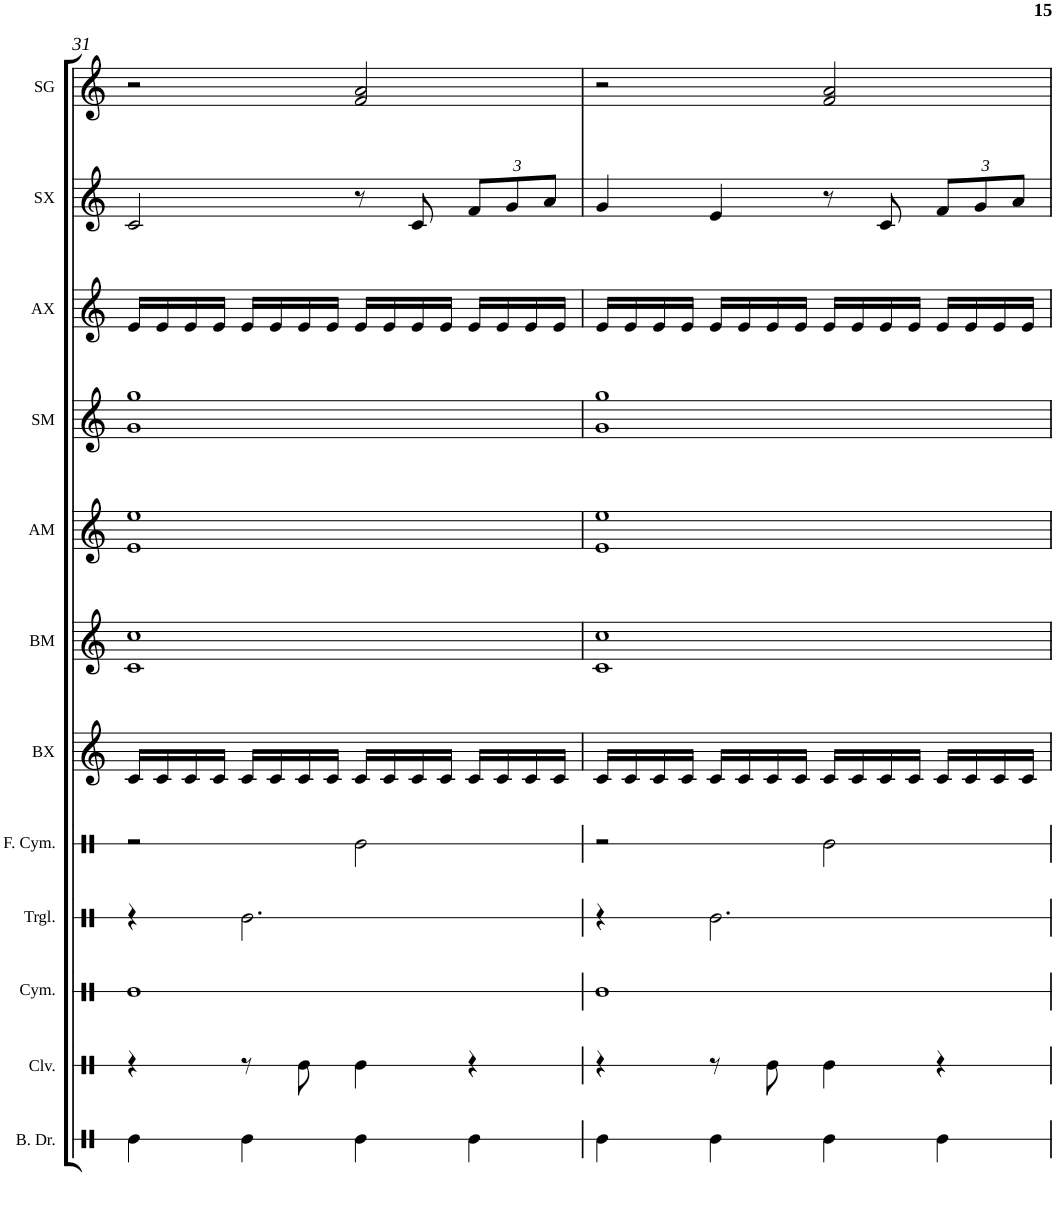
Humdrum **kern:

**kern	**kern	**kern	**kern	**kern	**kern	**kern	**kern	**kern	**kern	**kern	**kern
*part12	*part11	*part10	*part9	*part8	*part7	*part6	*part5	*part4	*part3	*part2	*part1
*staff12	*staff11	*staff10	*staff9	*staff8	*staff7	*staff6	*staff5	*staff4	*staff3	*staff2	*staff1
*I"Bass Drum	*I"Claves	*I"Cymbals	*I"Triangle	*I"Finger Cymbals	*I"Bass Xylophone	*I"Bass Metallophone	*I"Alto Metallophone	*I"Soprano Metallophone	*I"Alto Xylophone	*I"Soprano Xylophone	*I"Soprano Glockenspiel
*I'B. Dr.	*I'Clv.	*I'Cym.	*I'Trgl.	*I'F. Cym.	*I'BX	*I'BM	*I'AM	*I'SM	*I'AX	*I'SX	*I'SG
!!LO:PB:g=z
*clefX	*clefX	*clefX	*clefX	*clefX	*clefG2	*clefG2	*clefG2	*clefG2	*clefG2	*clefG2	*clefG2
*	*	*	*	*	*Trd7c12	*Trd7c12	*	*Trd-7c-12	*	*Trd-7c-12	*Trd-14c-24
*k[]	*k[]	*k[]	*k[]	*k[]	*k[]	*k[]	*k[]	*k[]	*k[]	*k[]	*k[]
*M4/4	*M4/4	*M4/4	*M4/4	*M4/4	*M4/4	*M4/4	*M4/4	*M4/4	*M4/4	*M4/4	*M4/4
=31	=31	=31	=31	=31	=31	=31	=31	=31	=31	=31	=31
4Re\	4r	1Re	4r	2r	16c/LL	1c 1cc	1e 1ee	1g 1gg	16e/LL	2c/	2r
.	.	.	.	.	16c/	.	.	.	16e/	.	.
.	.	.	.	.	16c/	.	.	.	16e/	.	.
.	.	.	.	.	16c/JJ	.	.	.	16e/JJ	.	.
4Re\	8r	.	2.Re\	.	16c/LL	.	.	.	16e/LL	.	.
.	.	.	.	.	16c/	.	.	.	16e/	.	.
.	8Re\	.	.	.	16c/	.	.	.	16e/	.	.
.	.	.	.	.	16c/JJ	.	.	.	16e/JJ	.	.
4Re\	4Re\	.	.	2Re\	16c/LL	.	.	.	16e/LL	8r	2f/ 2a/
.	.	.	.	.	16c/	.	.	.	16e/	.	.
.	.	.	.	.	16c/	.	.	.	16e/	8c/	.
.	.	.	.	.	16c/JJ	.	.	.	16e/JJ	.	.
*	*	*	*	*	*	*	*	*	*	*Xbrackettup	*
4Re\	4r	.	.	.	16c/LL	.	.	.	16e/LL	12f/L	.
.	.	.	.	.	16c/	.	.	.	16e/	.	.
.	.	.	.	.	.	.	.	.	.	12g/	.
.	.	.	.	.	16c/	.	.	.	16e/	.	.
.	.	.	.	.	.	.	.	.	.	12a/J	.
.	.	.	.	.	16c/JJ	.	.	.	16e/JJ	.	.
=32	=32	=32	=32	=32	=32	=32	=32	=32	=32	=32	=32
4Re\	4r	1Re	4r	2r	16c/LL	1c 1cc	1e 1ee	1g 1gg	16e/LL	4g/	2r
.	.	.	.	.	16c/	.	.	.	16e/	.	.
.	.	.	.	.	16c/	.	.	.	16e/	.	.
.	.	.	.	.	16c/JJ	.	.	.	16e/JJ	.	.
4Re\	8r	.	2.Re\	.	16c/LL	.	.	.	16e/LL	4e/	.
.	.	.	.	.	16c/	.	.	.	16e/	.	.
.	8Re\	.	.	.	16c/	.	.	.	16e/	.	.
.	.	.	.	.	16c/JJ	.	.	.	16e/JJ	.	.
4Re\	4Re\	.	.	2Re\	16c/LL	.	.	.	16e/LL	8r	2f/ 2a/
.	.	.	.	.	16c/	.	.	.	16e/	.	.
.	.	.	.	.	16c/	.	.	.	16e/	8c/	.
.	.	.	.	.	16c/JJ	.	.	.	16e/JJ	.	.
4Re\	4r	.	.	.	16c/LL	.	.	.	16e/LL	12f/L	.
.	.	.	.	.	16c/	.	.	.	16e/	.	.
.	.	.	.	.	.	.	.	.	.	12g/	.
.	.	.	.	.	16c/	.	.	.	16e/	.	.
.	.	.	.	.	.	.	.	.	.	12a/J	.
.	.	.	.	.	16c/JJ	.	.	.	16e/JJ	.	.
=	=	=	=	=	=	=	=	=	=	=	=
*-	*-	*-	*-	*-	*-	*-	*-	*-	*-	*-	*-
